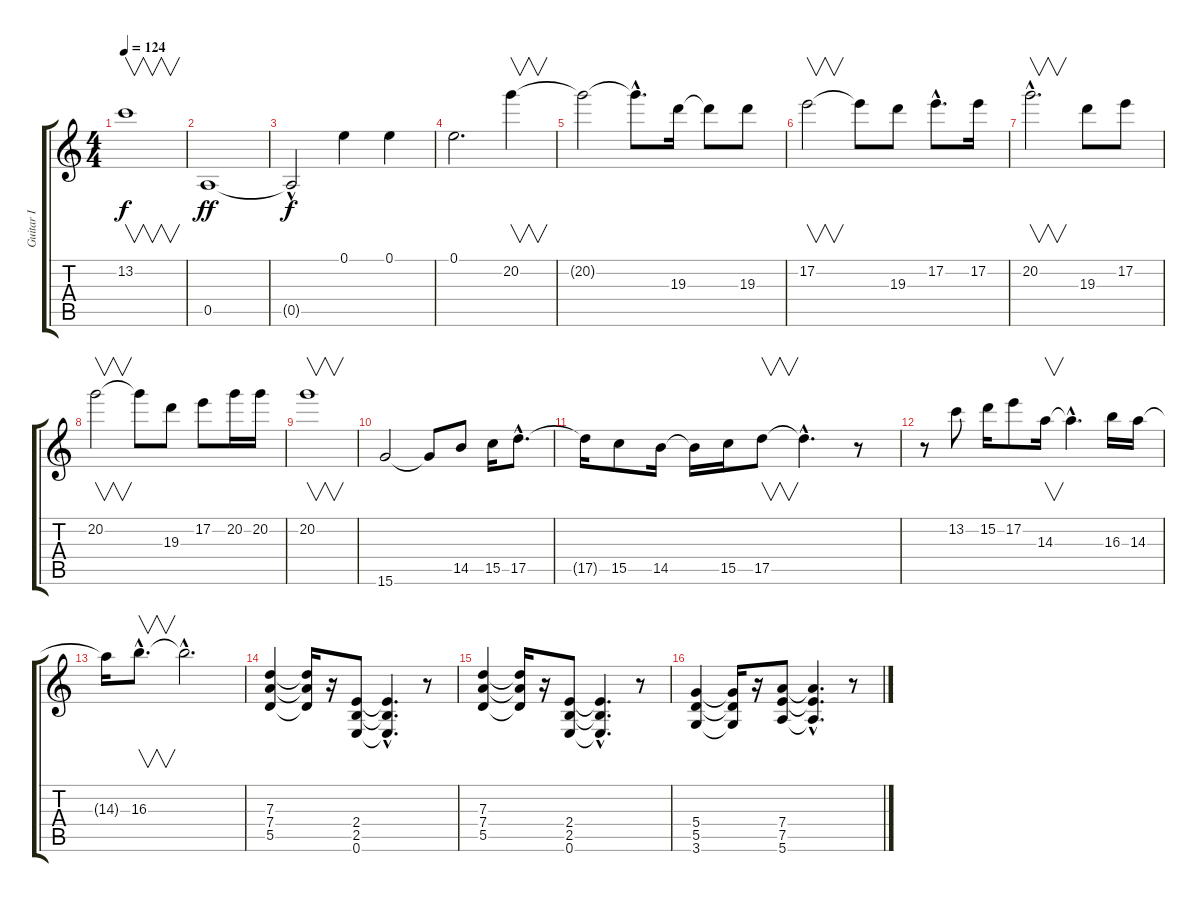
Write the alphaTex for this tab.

\track ("Guitar I" "Guitar I") {instrument overdrivenguitar}
\staff {score tabs}
\tuning (E4 B3 G3 D3 A2 E2) {hide}
\ts (4 4)
\tempo 124
\clef g2
\ks c
13.2.1{v dy f} |
0.5.1{dy ff} |
0.5{hac t}.2{dy f} 0.1.4 0.1.4 |
0.1.2{d} 20.2.4{v} |
20.2{t}.2 20.2{hac t}.8{d} 19.3.16 19.3{t}.8 19.3.8 |
17.2.2{v} 17.2{t}.8 19.3.8 17.2{hac}.8{d} 17.2.16 |
20.2{hac}.2{v d} 19.3.8 17.2.8 |
20.2.2{v} 20.2{t}.8 19.3.8 17.2.8 20.2.16 20.2.16 |
20.2.1{v} |
15.6.2 15.6{t}.8 14.5.8 15.5.16 17.5{hac}.8{d} |
17.5{t}.16 15.5.8 14.5.16 14.5{t}.16 15.5.16 17.5.8{v} 17.5{hac t}.4{d} r.8 |
r.8 13.2.8 15.2.16 17.2.8 14.3.16{v} 14.3{hac t}.4{d} 16.3.16 14.3.16 |
14.3{t}.16 16.3{hac}.8{v d} 16.3{hac t}.2{d} |
(7.3 7.4 5.5).4 (7.3{t} 7.4{t} 5.5{t}).16 r.16 (2.4 2.5 0.6).8 (2.4{hac t} 2.5{hac t} 0.6{hac t}).4{d} r.8 |
(7.3 7.4 5.5).4 (7.3{t} 7.4{t} 5.5{t}).16 r.16 (2.4 2.5 0.6).8 (2.4{hac t} 2.5{hac t} 0.6{hac t}).4{d} r.8 |
(5.4 5.5 3.6).4 (5.4{t} 5.5{t} 3.6{t}).16 r.16 (7.4 7.5 5.6).8 (7.4{hac t} 7.5{hac t} 5.6{hac t}).4{d} r.8
